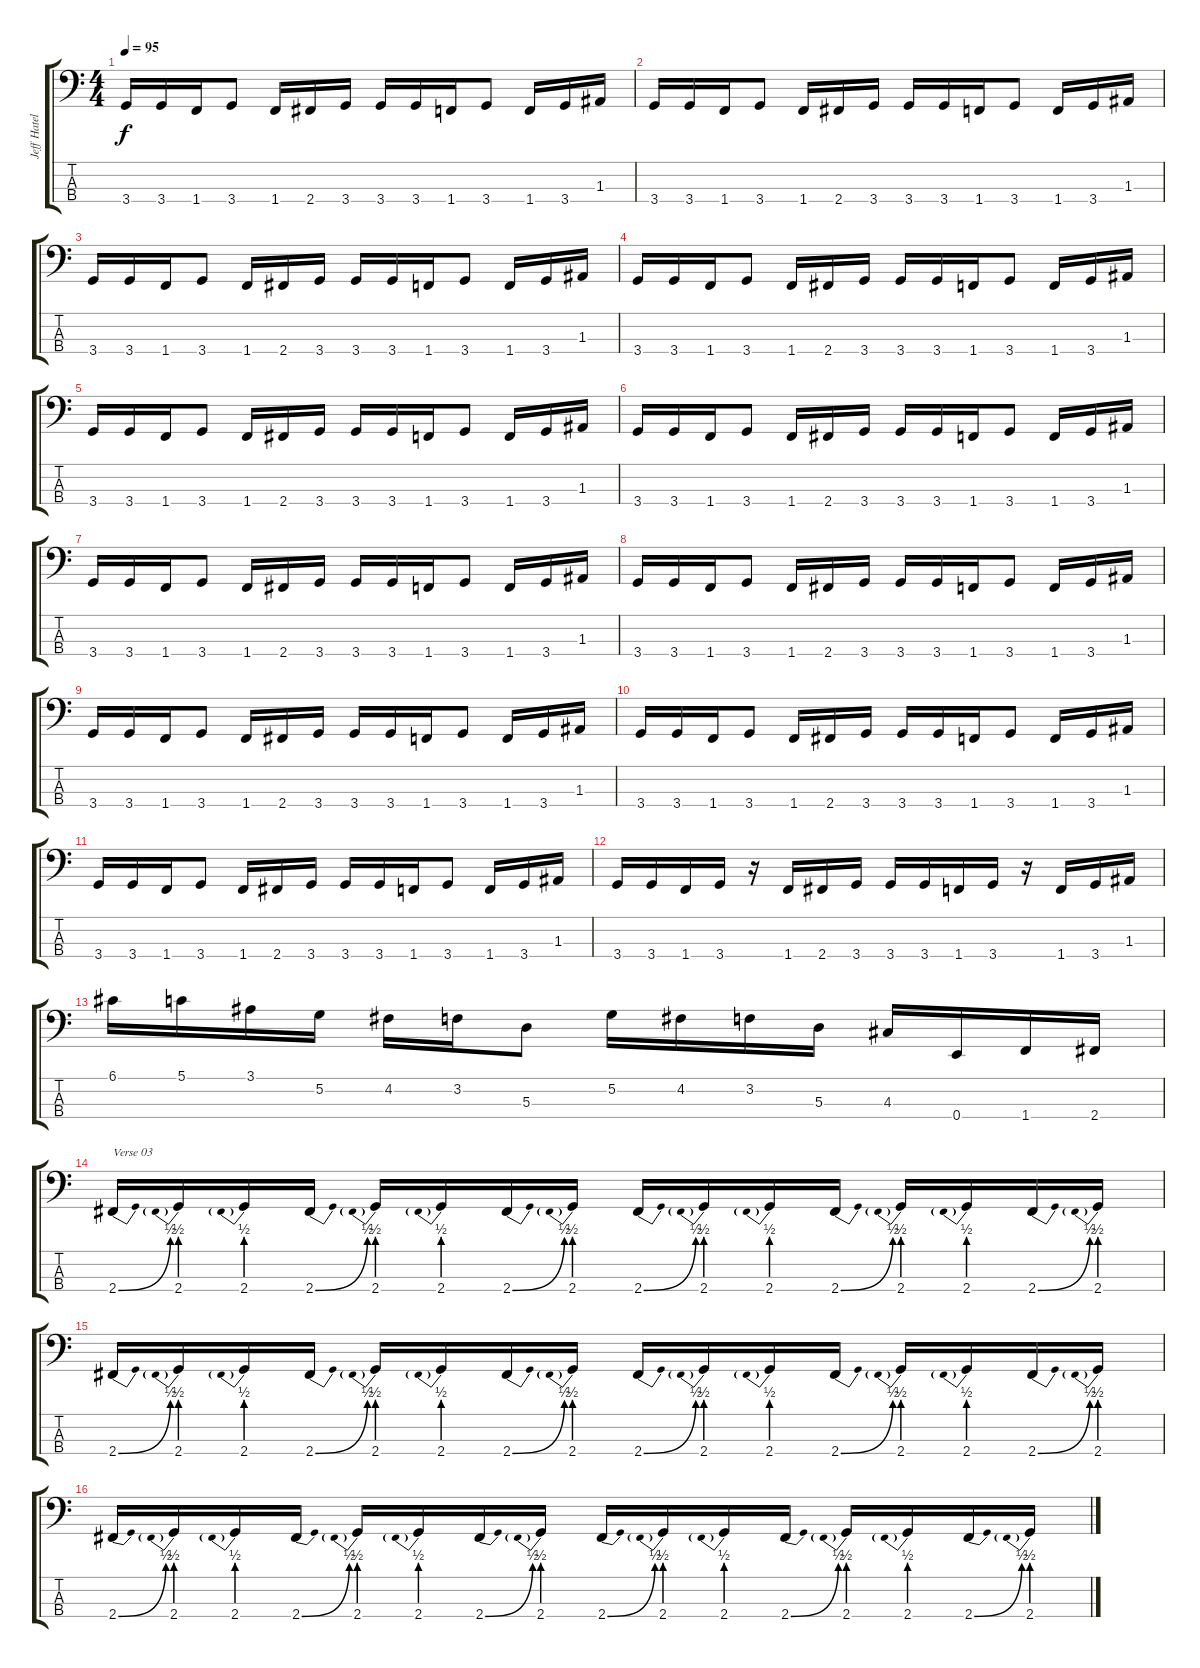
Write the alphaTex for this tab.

\track ("Jeff Hateley" "Jeff Hatel") {instrument electricbasspick}
\staff {score tabs}
\tuning (G2 D2 A1 E1) {hide}
\ts (4 4)
\tempo 95
\clef f4
\ks c
3.4.16{dy f} 3.4.16 1.4.16 3.4.8 1.4.16 2.4.16 3.4.16 3.4.16 3.4.16 1.4.16 3.4.8 1.4.16 3.4.16 1.3.16 |
3.4.16 3.4.16 1.4.16 3.4.8 1.4.16 2.4.16 3.4.16 3.4.16 3.4.16 1.4.16 3.4.8 1.4.16 3.4.16 1.3.16 |
3.4.16 3.4.16 1.4.16 3.4.8 1.4.16 2.4.16 3.4.16 3.4.16 3.4.16 1.4.16 3.4.8 1.4.16 3.4.16 1.3.16 |
3.4.16 3.4.16 1.4.16 3.4.8 1.4.16 2.4.16 3.4.16 3.4.16 3.4.16 1.4.16 3.4.8 1.4.16 3.4.16 1.3.16 |
3.4.16 3.4.16 1.4.16 3.4.8 1.4.16 2.4.16 3.4.16 3.4.16 3.4.16 1.4.16 3.4.8 1.4.16 3.4.16 1.3.16 |
3.4.16 3.4.16 1.4.16 3.4.8 1.4.16 2.4.16 3.4.16 3.4.16 3.4.16 1.4.16 3.4.8 1.4.16 3.4.16 1.3.16 |
3.4.16 3.4.16 1.4.16 3.4.8 1.4.16 2.4.16 3.4.16 3.4.16 3.4.16 1.4.16 3.4.8 1.4.16 3.4.16 1.3.16 |
3.4.16 3.4.16 1.4.16 3.4.8 1.4.16 2.4.16 3.4.16 3.4.16 3.4.16 1.4.16 3.4.8 1.4.16 3.4.16 1.3.16 |
3.4.16 3.4.16 1.4.16 3.4.8 1.4.16 2.4.16 3.4.16 3.4.16 3.4.16 1.4.16 3.4.8 1.4.16 3.4.16 1.3.16 |
3.4.16 3.4.16 1.4.16 3.4.8 1.4.16 2.4.16 3.4.16 3.4.16 3.4.16 1.4.16 3.4.8 1.4.16 3.4.16 1.3.16 |
3.4.16 3.4.16 1.4.16 3.4.8 1.4.16 2.4.16 3.4.16 3.4.16 3.4.16 1.4.16 3.4.8 1.4.16 3.4.16 1.3.16 |
3.4.16 3.4.16 1.4.16 3.4.16 r.16 1.4.16 2.4.16 3.4.16 3.4.16 3.4.16 1.4.16 3.4.16 r.16 1.4.16 3.4.16 1.3.16 |
6.1.16 5.1.16 3.1.16 5.2.16 4.2.16 3.2.16 5.3.8 5.2.16 4.2.16 3.2.16 5.3.16 4.3.16 0.4.16 1.4.16 2.4.16 |
2.4{be (bend 0 0 60 2)}.16{txt "Verse 03"} 2.4{be (prebend 0 2 60 2)}.16 2.4{be (prebend 0 2 60 2)}.16 2.4{be (bend 0 0 60 2)}.16 2.4{be (prebend 0 2 60 2)}.16 2.4{be (prebend 0 2 60 2)}.16 2.4{be (bend 0 0 60 2)}.16 2.4{be (prebend 0 2 60 2)}.16 2.4{be (bend 0 0 60 2)}.16 2.4{be (prebend 0 2 60 2)}.16 2.4{be (prebend 0 2 60 2)}.16 2.4{be (bend 0 0 60 2)}.16 2.4{be (prebend 0 2 60 2)}.16 2.4{be (prebend 0 2 60 2)}.16 2.4{be (bend 0 0 60 2)}.16 2.4{be (prebend 0 2 60 2)}.16 |
2.4{be (bend 0 0 60 2)}.16 2.4{be (prebend 0 2 60 2)}.16 2.4{be (prebend 0 2 60 2)}.16 2.4{be (bend 0 0 60 2)}.16 2.4{be (prebend 0 2 60 2)}.16 2.4{be (prebend 0 2 60 2)}.16 2.4{be (bend 0 0 60 2)}.16 2.4{be (prebend 0 2 60 2)}.16 2.4{be (bend 0 0 60 2)}.16 2.4{be (prebend 0 2 60 2)}.16 2.4{be (prebend 0 2 60 2)}.16 2.4{be (bend 0 0 60 2)}.16 2.4{be (prebend 0 2 60 2)}.16 2.4{be (prebend 0 2 60 2)}.16 2.4{be (bend 0 0 60 2)}.16 2.4{be (prebend 0 2 60 2)}.16 |
2.4{be (bend 0 0 60 2)}.16 2.4{be (prebend 0 2 60 2)}.16 2.4{be (prebend 0 2 60 2)}.16 2.4{be (bend 0 0 60 2)}.16 2.4{be (prebend 0 2 60 2)}.16 2.4{be (prebend 0 2 60 2)}.16 2.4{be (bend 0 0 60 2)}.16 2.4{be (prebend 0 2 60 2)}.16 2.4{be (bend 0 0 60 2)}.16 2.4{be (prebend 0 2 60 2)}.16 2.4{be (prebend 0 2 60 2)}.16 2.4{be (bend 0 0 60 2)}.16 2.4{be (prebend 0 2 60 2)}.16 2.4{be (prebend 0 2 60 2)}.16 2.4{be (bend 0 0 60 2)}.16 2.4{be (prebend 0 2 60 2)}.16
